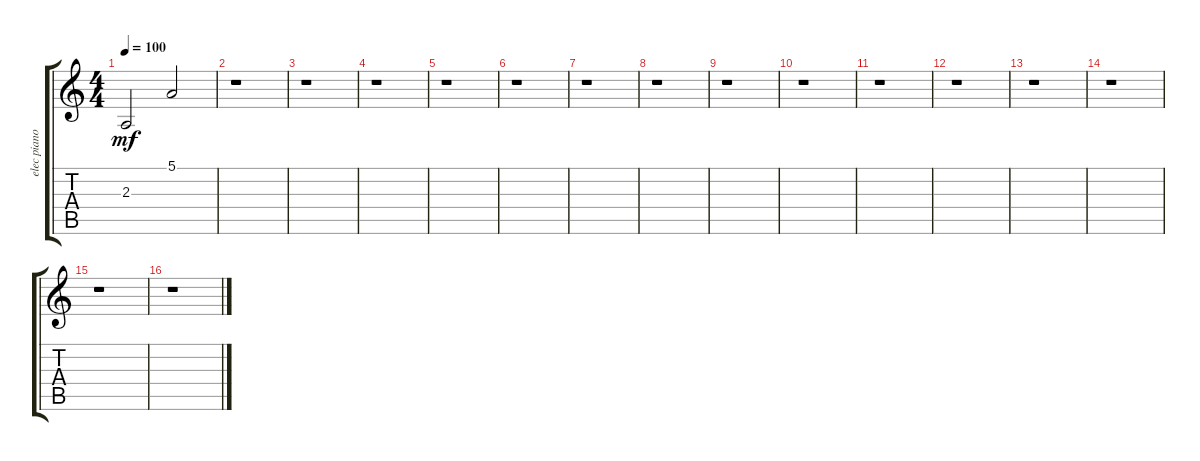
\track ("elec piano" "elec piano") {instrument electricpiano1}
\staff {score tabs}
\tuning (E4 B3 G3 D3 A2 E2) {hide}
\ts (4 4)
\tempo 100
\clef g2
\ks c
2.3.2{dy mf} 5.1.2 |
r.1 |
r.1 |
r.1 |
r.1 |
r.1 |
r.1 |
r.1 |
r.1 |
r.1 |
r.1 |
r.1 |
r.1 |
r.1 |
r.1 |
r.1
